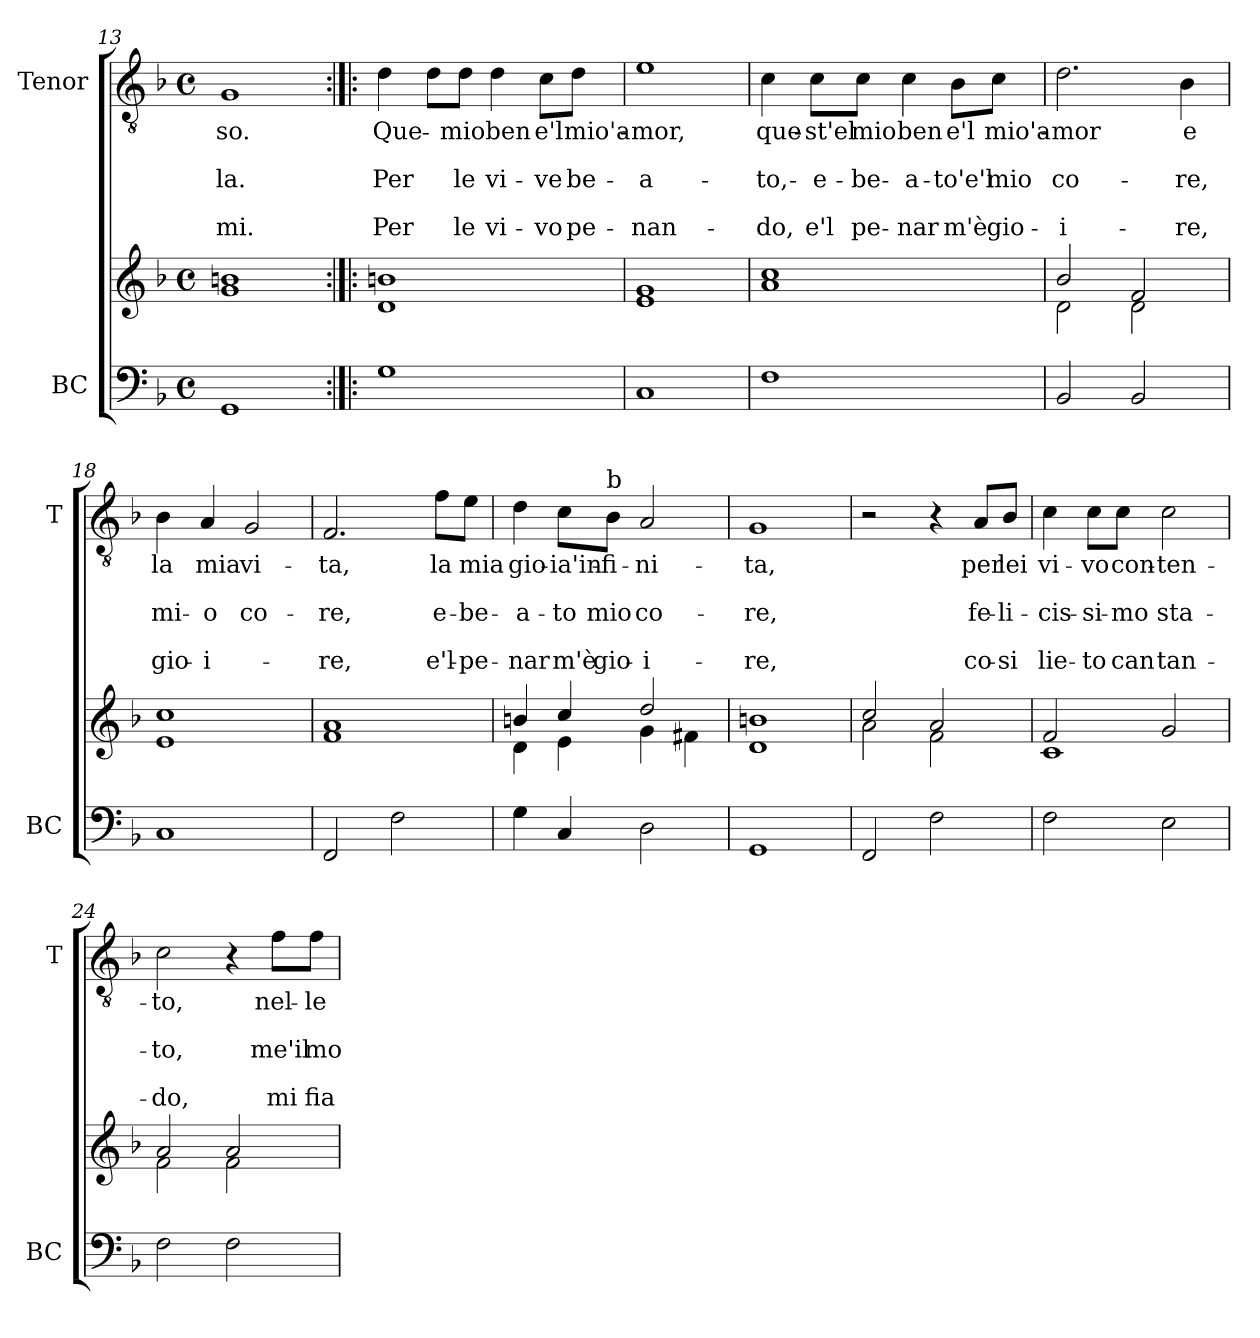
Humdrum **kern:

**kern	**kern	**kern	**text	**text	**text	**text	**text
*part2	*part2	*part1	*part1	*part1	*part1	*part1	*part1
*staff3	*staff2	*staff1	*staff1	*staff1	*staff1	*staff1	*staff1
*I"BC	*	*I"Tenor	*	*	*	*	*
*I'BC	*	*I'T	*	*	*	*	*
*clefF4	*clefG2	*clefGv2	*	*	*	*	*
*k[b-]	*k[b-]	*k[b-]	*	*	*	*	*
*F:	*F:	*F:	*	*	*	*	*
*M4/4	*M4/4	*M4/4	*	*	*	*	*
*met(c)	*met(c)	*met(c)	*	*	*	*	*
=13	=13	=13	=13	=13	=13	=13	=13
*	*^	*	*	*	*	*	*
!	!	!	!	!LO:LY:b	!	!LO:LY:b	!	!LO:LY:b
1GG	1bn	1g	1G	-so.	.	-la.	.	-mi.
!!LO:PB:g=z
=14:|!|:	=14:|!|:	=14:|!|:	=14:|!|:	=14:|!|:	=14:|!|:	=14:|!|:	=14:|!|:	=14:|!|:
!	!	!	!	!LO:LY:b	!	!LO:LY:b	!	!LO:LY:b
1G	1bn	1d	4d\	Que-	.	Per	.	Per
.	.	.	8d\L	.	.	.	.	.
!	!	!	!	!LO:LY:b	!	!LO:LY:b	!	!LO:LY:b
.	.	.	8d\J	mio	.	le	.	le
!	!	!	!	!LO:LY:b	!	!LO:LY:b	!	!LO:LY:b
.	.	.	4d\	ben	.	vi-	.	vi-
!	!	!	!	!LO:LY:b	!	!LO:LY:b	!	!LO:LY:b
.	.	.	8c\L	e'l	.	-ve	.	-vo
!	!	!	!	!LO:LY:b	!	!LO:LY:b	!	!LO:LY:b
.	.	.	8d\J	mio'a-	.	be-	.	pe-
=15	=15	=15	=15	=15	=15	=15	=15	=15
!	!	!	!	!LO:LY:b	!	!LO:LY:b	!	!LO:LY:b
1C	1g	1e	1e	-mor,	.	-a-	.	-nan-
=16	=16	=16	=16	=16	=16	=16	=16	=16
!	!	!	!	!LO:LY:b	!	!LO:LY:b	!	!LO:LY:b
1F	1cc	1a	4c\	que-	.	-to,-	.	-do,
!	!	!	!	!LO:LY:b	!	!LO:LY:b	!	!LO:LY:b
.	.	.	8c\L	-st'el	.	-e-	.	e'l
!	!	!	!	!LO:LY:b	!	!LO:LY:b	!	!LO:LY:b
.	.	.	8c\J	mio	.	-be-	.	pe-
!	!	!	!	!LO:LY:b	!	!LO:LY:b	!	!LO:LY:b
.	.	.	4c\	ben	.	-a-	.	-nar
!	!	!	!	!LO:LY:b	!	!LO:LY:b	!	!LO:LY:b
.	.	.	8B-\L	e'l	.	-to'e'l	.	m'è
!	!	!	!	!LO:LY:b	!	!LO:LY:b	!	!LO:LY:b
.	.	.	8c\J	mio'a-	.	mio	.	gio-
=17	=17	=17	=17	=17	=17	=17	=17	=17
!	!	!	!	!LO:LY:b	!	!LO:LY:b	!	!LO:LY:b
2BB-/	2b-/	2d\	2.d\	-mor	.	co-	.	-i-
2BB-/	2f/	2d\	.	.	.	.	.	.
!	!	!	!	!LO:LY:b	!	!LO:LY:b	!	!LO:LY:b
.	.	.	4B-\	e	.	-re,	.	-re,
!!LO:LB:g=z
=18	=18	=18	=18	=18	=18	=18	=18	=18
!	!	!	!	!LO:LY:b	!	!LO:LY:b	!	!LO:LY:b
1C	1cc	1e	4B-\	la	.	mi-	.	gio-
!	!	!	!	!LO:LY:b	!	!LO:LY:b	!	!LO:LY:b
.	.	.	4A/	mia	.	-o	.	-i-
!	!	!	!	!LO:LY:b	!	!LO:LY:b	!	!
.	.	.	2G/	vi-	.	co-	.	.
=19	=19	=19	=19	=19	=19	=19	=19	=19
!	!	!	!	!LO:LY:b	!	!LO:LY:b	!	!LO:LY:b
2FF/	1a	1f	2.F/	-ta,	.	-re,	.	-re,
2F\	.	.	.	.	.	.	.	.
!	!	!	!	!LO:LY:b	!	!LO:LY:b	!	!LO:LY:b
.	.	.	8f\L	la	.	e-	.	e'l-
!	!	!	!	!LO:LY:b	!	!LO:LY:b	!	!LO:LY:b
.	.	.	8e\J	mia	.	-be-	.	-pe-
=20	=20	=20	=20	=20	=20	=20	=20	=20
!	!	!	!	!LO:LY:b	!	!LO:LY:b	!	!LO:LY:b
4G\	4bn/	4d\	4d\	gio-	.	-a-	.	-nar
!	!	!	!	!LO:LY:b	!	!LO:LY:b	!	!LO:LY:b
4C/	4cc/	4e\	8c\L	-ia'in-	.	-to	.	m'è
!	!	!	!LO:TX:a:t=b	!	!	!	!	!
!	!	!	!	!LO:LY:b	!	!LO:LY:b	!	!LO:LY:b
.	.	.	8B-\J	-fi-	.	mio	.	gio-
!	!	!	!	!LO:LY:b	!	!LO:LY:b	!	!LO:LY:b
2D\	2dd/	4g\	2A/	-ni-	.	co-	.	-i-
.	.	4f#X\	.	.	.	.	.	.
=21	=21	=21	=21	=21	=21	=21	=21	=21
!	!	!	!	!LO:LY:b	!	!LO:LY:b	!	!LO:LY:b
1GG	1bn	1d	1G	-ta,	.	-re,	.	-re,
!!LO:LB:g=z
=22	=22	=22	=22	=22	=22	=22	=22	=22
2FF/	2cc/	2a\	2r	.	.	.	.	.
2F\	2a/	2f\	4r	.	.	.	.	.
!	!	!	!	!LO:LY:b	!	!LO:LY:b	!	!LO:LY:b
.	.	.	8A/L	per	.	fe-	.	co-
!	!	!	!	!LO:LY:b	!	!LO:LY:b	!	!LO:LY:b
.	.	.	8B-/J	lei	.	-li-	.	-si
=23	=23	=23	=23	=23	=23	=23	=23	=23
!	!	!	!	!LO:LY:b	!	!LO:LY:b	!	!LO:LY:b
2F\	2f/	1c	4c\	vi-	.	-cis-	.	lie-
!	!	!	!	!LO:LY:b	!	!LO:LY:b	!	!LO:LY:b
.	.	.	8c\L	-vo	.	-si-	.	-to
!	!	!	!	!LO:LY:b	!	!LO:LY:b	!	!LO:LY:b
.	.	.	8c\J	con-	.	-mo	.	can
!	!	!	!	!LO:LY:b	!	!LO:LY:b	!	!LO:LY:b
2E\	2g/	.	2c\	-ten-	.	sta-	.	tan-
=24	=24	=24	=24	=24	=24	=24	=24	=24
!	!	!	!	!LO:LY:b	!	!LO:LY:b	!	!LO:LY:b
2F\	2a/	2f\	2c\	-to,	.	-to,	.	-do,
2F\	2a/	2f\	4r	.	.	.	.	.
!	!	!	!	!LO:LY:b	!	!LO:LY:b	!	!LO:LY:b
.	.	.	8f\L	nel-	.	me'il	.	mi
!	!	!	!	!LO:LY:b	!	!LO:LY:b	!	!LO:LY:b
.	.	.	8f\J	-le	.	mo-	.	fia
*	*v	*v	*	*	*	*	*	*
=	=	=	=	=	=	=	=
*-	*-	*-	*-	*-	*-	*-	*-
